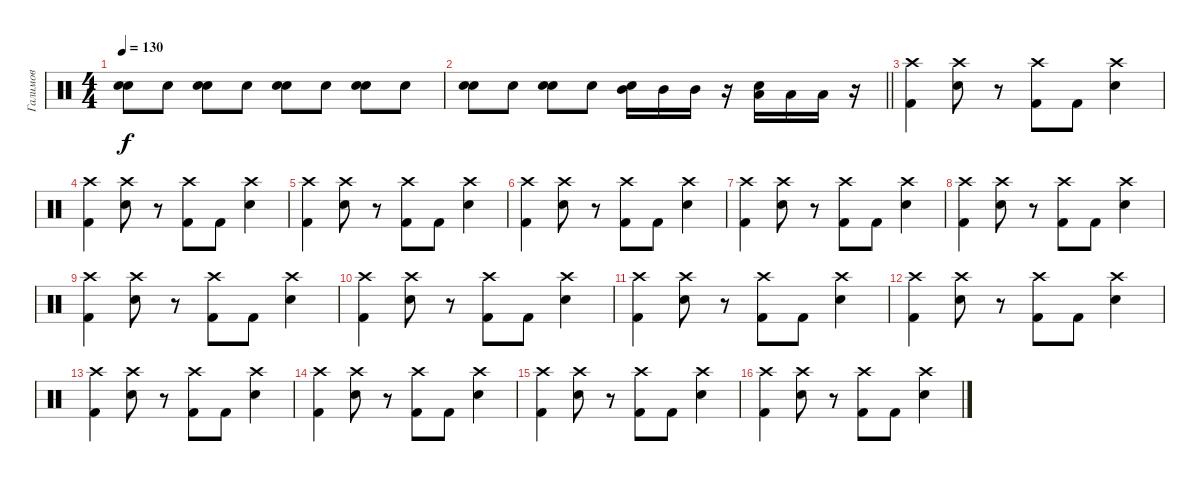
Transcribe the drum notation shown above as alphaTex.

\track ("Галимов" "Галимов") {instrument percussion}
\staff {score}
\articulation defaults
\ts (4 4)
\tempo 130
\clef neutral
\ks c
("Electric Snare (hit)" "Hand Clap (hit)").8{dy f} "Electric Snare (hit)".8 ("Electric Snare (hit)" "Hand Clap (hit)").8 "Electric Snare (hit)".8 ("Electric Snare (hit)" "Hand Clap (hit)").8 "Electric Snare (hit)".8 ("Electric Snare (hit)" "Hand Clap (hit)").8 "Electric Snare (hit)".8 |
\barLineRight lightlight
("Electric Snare (hit)" "Hand Clap (hit)").8 "Electric Snare (hit)".8 ("Electric Snare (hit)" "Hand Clap (hit)").8 "Electric Snare (hit)".8 ("Mid Tom (hit)" "Hand Clap (hit)").16 "Mid Tom (hit)".16 "Mid Tom (hit)".16 r.16 ("Low Tom (hit)" "Hand Clap (hit)").16 "Low Tom (hit)".16 "Low Tom (hit)".16 r.16 |
("Crash high (hit)" "Kick (hit) 2").4 ("Crash high (hit)" "Electric Snare (hit)").8 r.8 ("Crash high (hit)" "Kick (hit) 2").8 "Kick (hit) 2".8 ("Crash high (hit)" "Electric Snare (hit)").4 |
("Crash high (hit)" "Kick (hit) 2").4 ("Crash high (hit)" "Electric Snare (hit)").8 r.8 ("Crash high (hit)" "Kick (hit) 2").8 "Kick (hit) 2".8 ("Crash high (hit)" "Electric Snare (hit)").4 |
("Crash high (hit)" "Kick (hit) 2").4 ("Crash high (hit)" "Electric Snare (hit)").8 r.8 ("Crash high (hit)" "Kick (hit) 2").8 "Kick (hit) 2".8 ("Crash high (hit)" "Electric Snare (hit)").4 |
("Crash high (hit)" "Kick (hit) 2").4 ("Crash high (hit)" "Electric Snare (hit)").8 r.8 ("Crash high (hit)" "Kick (hit) 2").8 "Kick (hit) 2".8 ("Crash high (hit)" "Electric Snare (hit)").4 |
("Crash high (hit)" "Kick (hit) 2").4 ("Crash high (hit)" "Electric Snare (hit)").8 r.8 ("Crash high (hit)" "Kick (hit) 2").8 "Kick (hit) 2".8 ("Crash high (hit)" "Electric Snare (hit)").4 |
("Crash high (hit)" "Kick (hit) 2").4 ("Crash high (hit)" "Electric Snare (hit)").8 r.8 ("Crash high (hit)" "Kick (hit) 2").8 "Kick (hit) 2".8 ("Crash high (hit)" "Electric Snare (hit)").4 |
("Crash high (hit)" "Kick (hit) 2").4 ("Crash high (hit)" "Electric Snare (hit)").8 r.8 ("Crash high (hit)" "Kick (hit) 2").8 "Kick (hit) 2".8 ("Crash high (hit)" "Electric Snare (hit)").4 |
("Crash high (hit)" "Kick (hit) 2").4 ("Crash high (hit)" "Electric Snare (hit)").8 r.8 ("Crash high (hit)" "Kick (hit) 2").8 "Kick (hit) 2".8 ("Crash high (hit)" "Electric Snare (hit)").4 |
("Crash high (hit)" "Kick (hit) 2").4 ("Crash high (hit)" "Electric Snare (hit)").8 r.8 ("Crash high (hit)" "Kick (hit) 2").8 "Kick (hit) 2".8 ("Crash high (hit)" "Electric Snare (hit)").4 |
("Crash high (hit)" "Kick (hit) 2").4 ("Crash high (hit)" "Electric Snare (hit)").8 r.8 ("Crash high (hit)" "Kick (hit) 2").8 "Kick (hit) 2".8 ("Crash high (hit)" "Electric Snare (hit)").4 |
("Crash high (hit)" "Kick (hit) 2").4 ("Crash high (hit)" "Electric Snare (hit)").8 r.8 ("Crash high (hit)" "Kick (hit) 2").8 "Kick (hit) 2".8 ("Crash high (hit)" "Electric Snare (hit)").4 |
("Crash high (hit)" "Kick (hit) 2").4 ("Crash high (hit)" "Electric Snare (hit)").8 r.8 ("Crash high (hit)" "Kick (hit) 2").8 "Kick (hit) 2".8 ("Crash high (hit)" "Electric Snare (hit)").4 |
("Crash high (hit)" "Kick (hit) 2").4 ("Crash high (hit)" "Electric Snare (hit)").8 r.8 ("Crash high (hit)" "Kick (hit) 2").8 "Kick (hit) 2".8 ("Crash high (hit)" "Electric Snare (hit)").4 |
("Crash high (hit)" "Kick (hit) 2").4 ("Crash high (hit)" "Electric Snare (hit)").8 r.8 ("Crash high (hit)" "Kick (hit) 2").8 "Kick (hit) 2".8 ("Crash high (hit)" "Electric Snare (hit)").4
